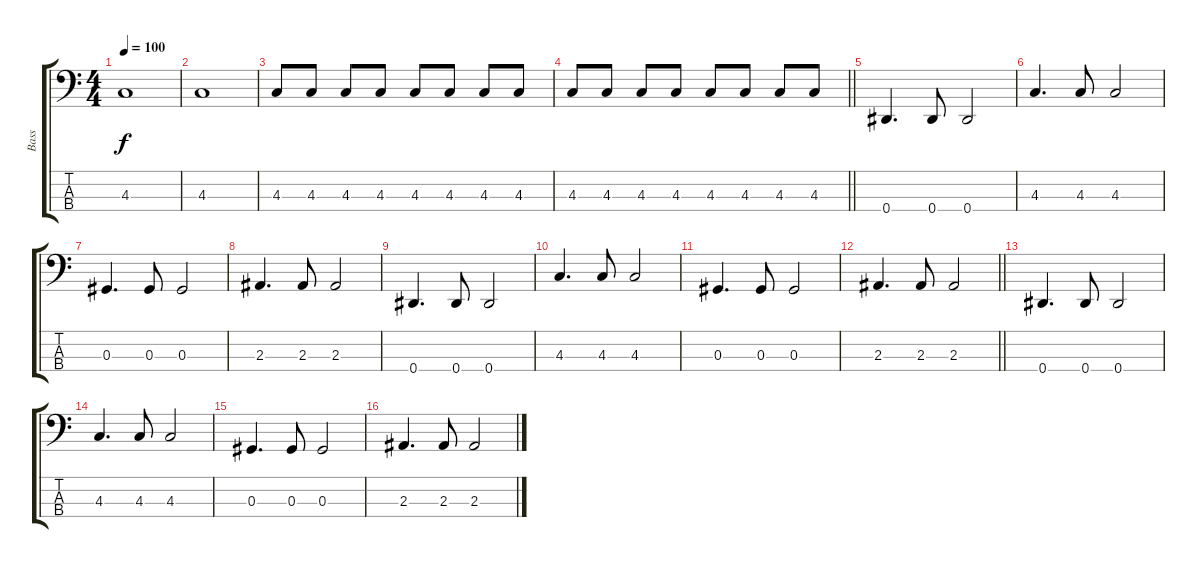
\track ("Bass" "Bass") {instrument electricbasspick}
\staff {score tabs}
\tuning (Gb2 Db2 Ab1 Eb1) {hide}
\ts (4 4)
\tempo 100
\clef f4
\ks c
4.3.1{dy f} |
4.3.1 |
4.3.8 4.3.8 4.3.8 4.3.8 4.3.8 4.3.8 4.3.8 4.3.8 |
\barLineRight lightlight
4.3.8 4.3.8 4.3.8 4.3.8 4.3.8 4.3.8 4.3.8 4.3.8 |
0.4.4{d} 0.4.8 0.4.2 |
4.3.4{d} 4.3.8 4.3.2 |
0.3.4{d} 0.3.8 0.3.2 |
2.3.4{d} 2.3.8 2.3.2 |
0.4.4{d} 0.4.8 0.4.2 |
4.3.4{d} 4.3.8 4.3.2 |
0.3.4{d} 0.3.8 0.3.2 |
\barLineRight lightlight
2.3.4{d} 2.3.8 2.3.2 |
0.4.4{d} 0.4.8 0.4.2 |
4.3.4{d} 4.3.8 4.3.2 |
0.3.4{d} 0.3.8 0.3.2 |
2.3.4{d} 2.3.8 2.3.2
